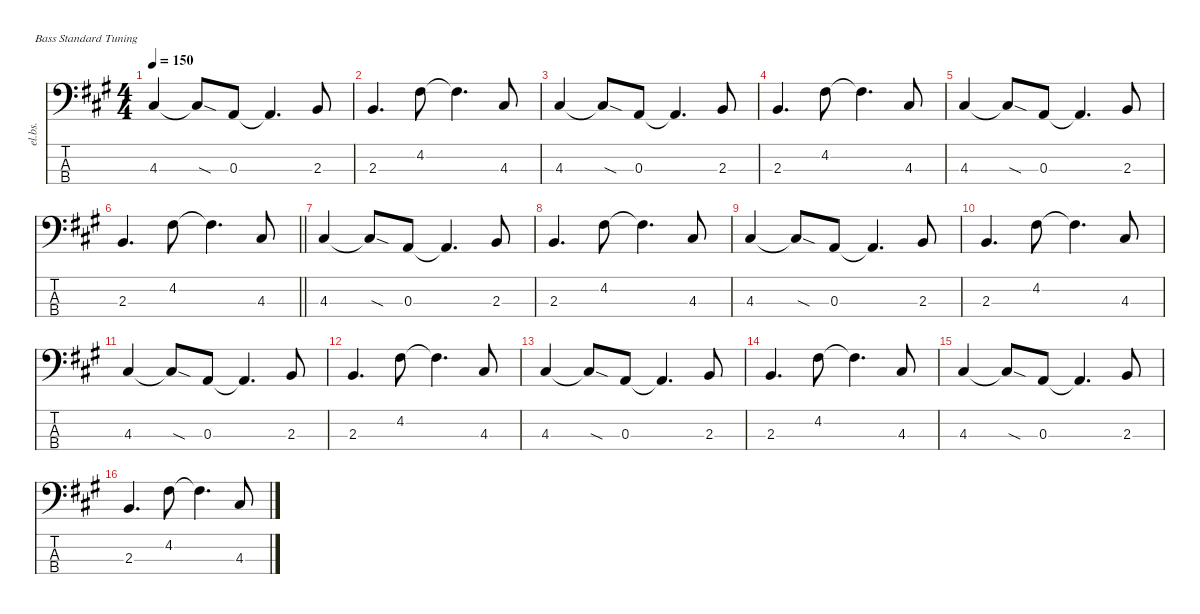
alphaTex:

\defaultSystemsLayout 4
\hideDynamics
\bracketExtendMode nobrackets
\otherSystemsTrackNameOrientation horizontal
\track ("Bass" "el.bs.") {instrument electricbassfinger}
\staff {score tabs}
\tuning (G2 D2 A1 E1)
\ts (4 4)
\tempo 150
\clef f4
\ks a
4.3{acc #}.4{dy f} 4.3{sod t acc #}.8 0.3{acc forcenatural}.8 0.3{t acc forcenatural}.4{d} 2.3{acc forcenatural}.8 |
2.3{acc forcenatural}.4{d} 4.2{acc #}.8 4.2{t acc #}.4{d} 4.3{acc #}.8 |
4.3{acc #}.4 4.3{sod t acc #}.8 0.3{acc forcenatural}.8 0.3{t acc forcenatural}.4{d} 2.3{acc forcenatural}.8 |
2.3{acc forcenatural}.4{d} 4.2{acc #}.8 4.2{t acc #}.4{d} 4.3{acc #}.8 |
4.3{acc #}.4 4.3{sod t acc #}.8 0.3{acc forcenatural}.8 0.3{t acc forcenatural}.4{d} 2.3{acc forcenatural}.8 |
\barLineRight lightlight
2.3{acc forcenatural}.4{d} 4.2{acc #}.8 4.2{t acc #}.4{d} 4.3{acc #}.8 |
4.3{acc #}.4 4.3{sod t acc #}.8 0.3{acc forcenatural}.8 0.3{t acc forcenatural}.4{d} 2.3{acc forcenatural}.8 |
2.3{acc forcenatural}.4{d} 4.2{acc #}.8 4.2{t acc #}.4{d} 4.3{acc #}.8 |
4.3{acc #}.4 4.3{sod t acc #}.8 0.3{acc forcenatural}.8 0.3{t acc forcenatural}.4{d} 2.3{acc forcenatural}.8 |
2.3{acc forcenatural}.4{d} 4.2{acc #}.8 4.2{t acc #}.4{d} 4.3{acc #}.8 |
4.3{acc #}.4 4.3{sod t acc #}.8 0.3{acc forcenatural}.8 0.3{t acc forcenatural}.4{d} 2.3{acc forcenatural}.8 |
2.3{acc forcenatural}.4{d} 4.2{acc #}.8 4.2{t acc #}.4{d} 4.3{acc #}.8 |
4.3{acc #}.4 4.3{sod t acc #}.8 0.3{acc forcenatural}.8 0.3{t acc forcenatural}.4{d} 2.3{acc forcenatural}.8 |
2.3{acc forcenatural}.4{d} 4.2{acc #}.8 4.2{t acc #}.4{d} 4.3{acc #}.8 |
4.3{acc #}.4 4.3{sod t acc #}.8 0.3{acc forcenatural}.8 0.3{t acc forcenatural}.4{d} 2.3{acc forcenatural}.8 |
2.3{acc forcenatural}.4{d} 4.2{acc #}.8 4.2{t acc #}.4{d} 4.3{acc #}.8
